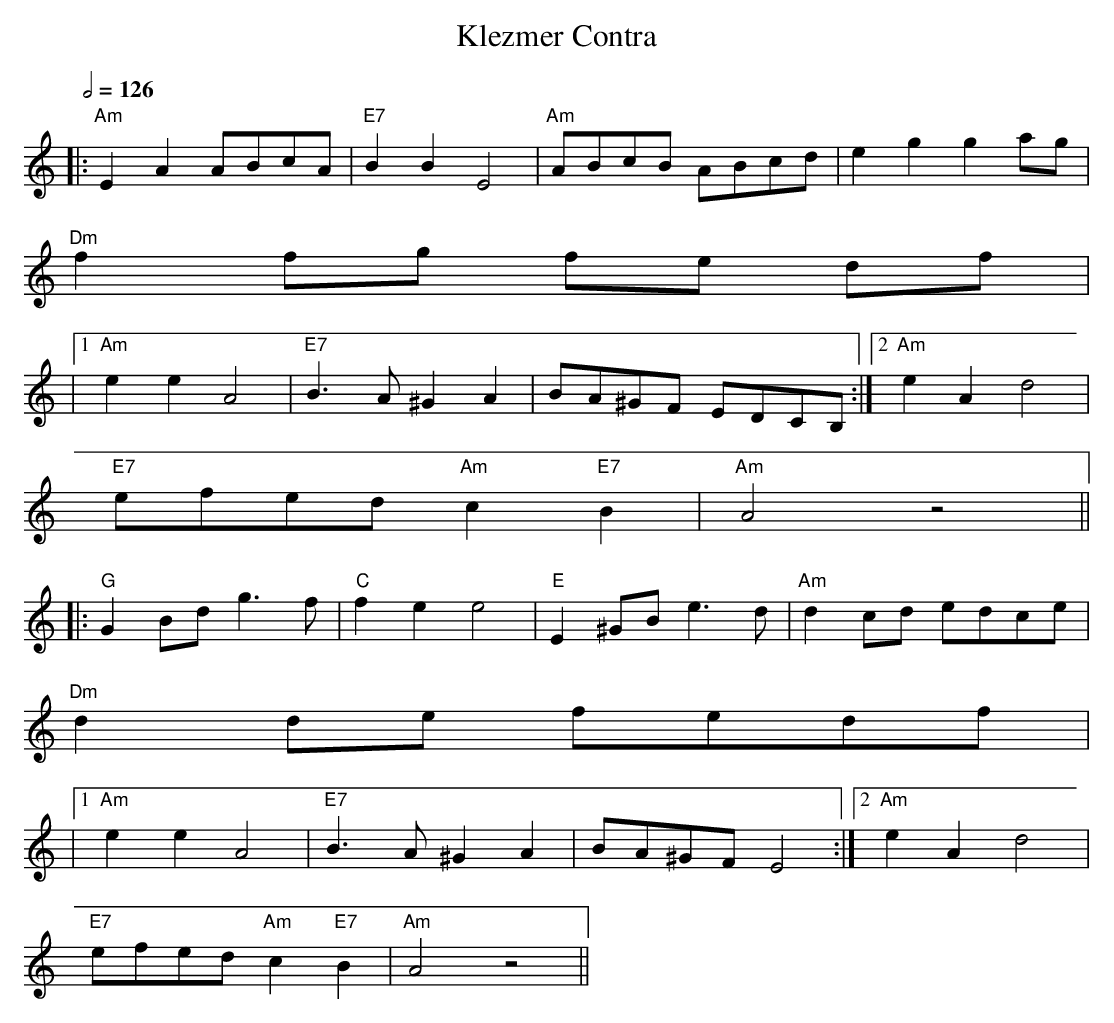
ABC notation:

X:1
T: Klezmer Contra
M: C/2
Q: 1/2=126
L: 1/8
K: Am
|: "Am" E2 A2 ABcA | "E7" B2 B2 E4 | "Am" ABcB ABcd | e2 g2 g2 ag |
"Dm" f2 fg fe df |
|1 "Am" e2 e2 A4 | "E7" B3 A ^G2 A2 | BA^GF EDCB, :|2 "Am" e2 A2 d4 |
"E7" efed "Am" c2 "E7" B2 | "Am" A4 z4 ||
|: "G" G2 Bd g3 f | "C" f2 e2 e4 | "E" E2 ^GB e3 d | "Am" d2 cd edce |
"Dm" d2 de fedf |
|1 "Am" e2 e2 A4 | "E7" B3 A ^G2 A2 | BA^GF E4 :|2 "Am" e2 A2 d4 | "E7"
efed "Am" c2 "E7" B2 | "Am" A4 z4 ||
